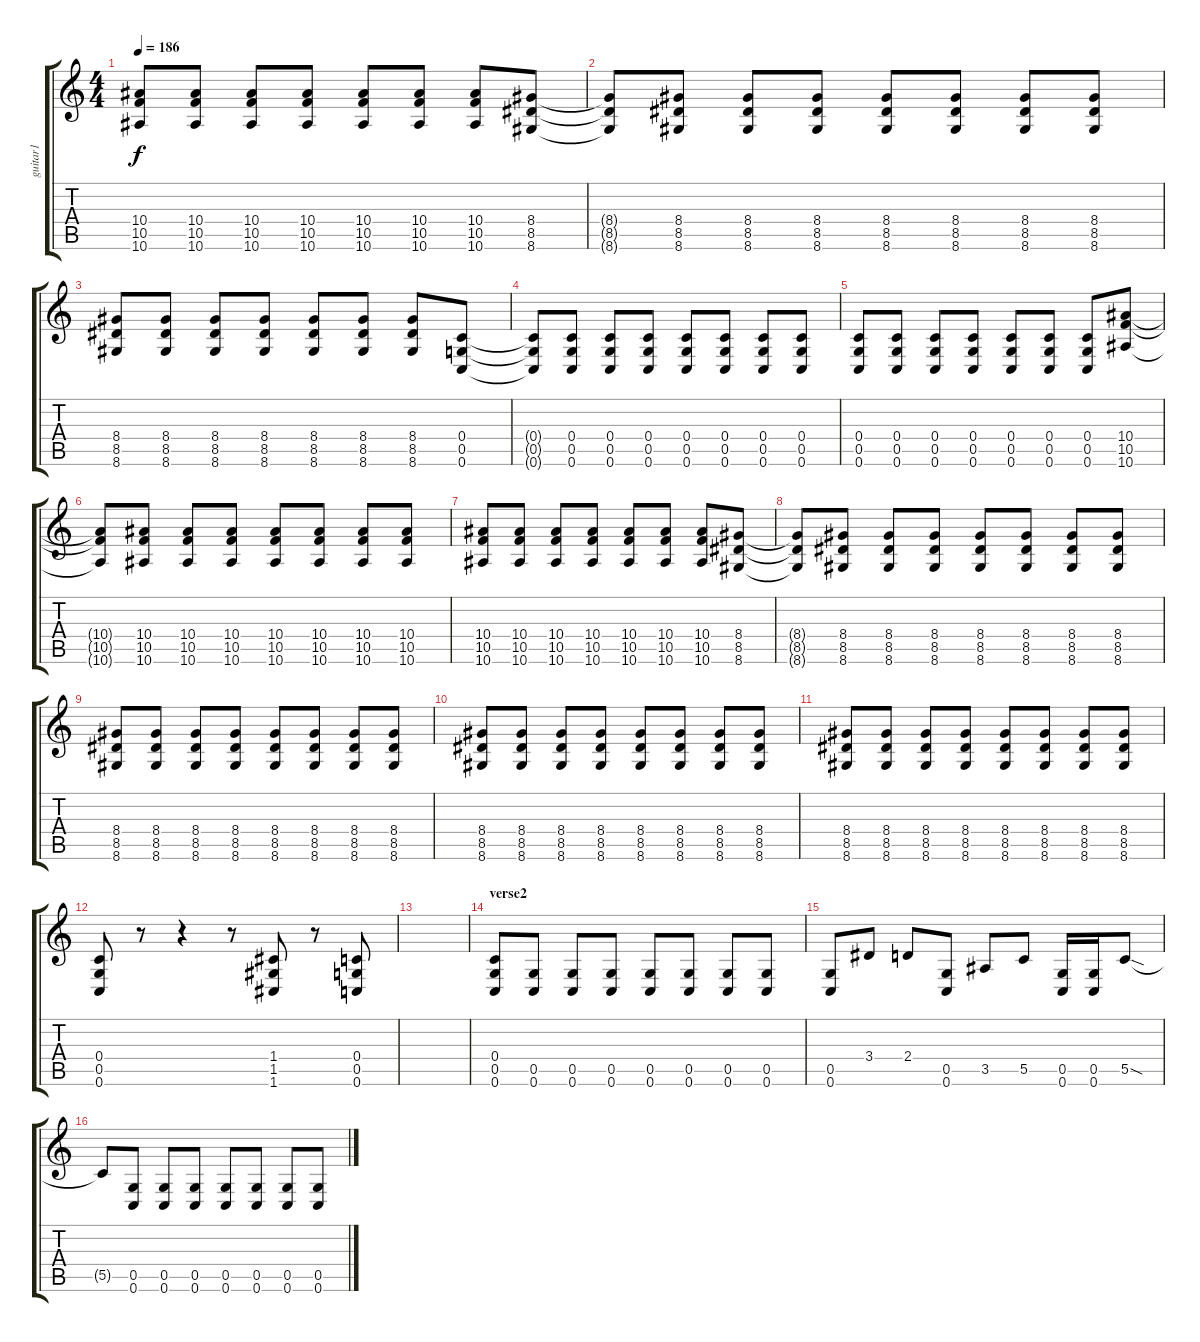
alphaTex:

\track ("guitar1" "guitar1") {instrument distortionguitar}
\staff {score tabs}
\tuning (D4 A3 F3 C3 G2 C2) {hide}
\ts (4 4)
\tempo 186
\clef g2
\ks c
(10.4 10.5 10.6).8{dy f} (10.4 10.5 10.6).8 (10.4 10.5 10.6).8 (10.4 10.5 10.6).8 (10.4 10.5 10.6).8 (10.4 10.5 10.6).8 (10.4 10.5 10.6).8 (8.4 8.5 8.6).8 |
(8.4{t} 8.5{t} 8.6{t}).8 (8.4 8.5 8.6).8 (8.4 8.5 8.6).8 (8.4 8.5 8.6).8 (8.4 8.5 8.6).8 (8.4 8.5 8.6).8 (8.4 8.5 8.6).8 (8.4 8.5 8.6).8 |
(8.4 8.5 8.6).8 (8.4 8.5 8.6).8 (8.4 8.5 8.6).8 (8.4 8.5 8.6).8 (8.4 8.5 8.6).8 (8.4 8.5 8.6).8 (8.4 8.5 8.6).8 (0.4 0.5 0.6).8 |
(0.4{t} 0.5{t} 0.6{t}).8 (0.4 0.5 0.6).8 (0.4 0.5 0.6).8 (0.4 0.5 0.6).8 (0.4 0.5 0.6).8 (0.4 0.5 0.6).8 (0.4 0.5 0.6).8 (0.4 0.5 0.6).8 |
(0.4 0.5 0.6).8 (0.4 0.5 0.6).8 (0.4 0.5 0.6).8 (0.4 0.5 0.6).8 (0.4 0.5 0.6).8 (0.4 0.5 0.6).8 (0.4 0.5 0.6).8 (10.4 10.5 10.6).8 |
(10.4{t} 10.5{t} 10.6{t}).8 (10.4 10.5 10.6).8 (10.4 10.5 10.6).8 (10.4 10.5 10.6).8 (10.4 10.5 10.6).8 (10.4 10.5 10.6).8 (10.4 10.5 10.6).8 (10.4 10.5 10.6).8 |
(10.4 10.5 10.6).8 (10.4 10.5 10.6).8 (10.4 10.5 10.6).8 (10.4 10.5 10.6).8 (10.4 10.5 10.6).8 (10.4 10.5 10.6).8 (10.4 10.5 10.6).8 (8.4 8.5 8.6).8 |
(8.4{t} 8.5{t} 8.6{t}).8 (8.4 8.5 8.6).8 (8.4 8.5 8.6).8 (8.4 8.5 8.6).8 (8.4 8.5 8.6).8 (8.4 8.5 8.6).8 (8.4 8.5 8.6).8 (8.4 8.5 8.6).8 |
(8.4 8.5 8.6).8 (8.4 8.5 8.6).8 (8.4 8.5 8.6).8 (8.4 8.5 8.6).8 (8.4 8.5 8.6).8 (8.4 8.5 8.6).8 (8.4 8.5 8.6).8 (8.4 8.5 8.6).8 |
(8.4 8.5 8.6).8 (8.4 8.5 8.6).8 (8.4 8.5 8.6).8 (8.4 8.5 8.6).8 (8.4 8.5 8.6).8 (8.4 8.5 8.6).8 (8.4 8.5 8.6).8 (8.4 8.5 8.6).8 |
(8.4 8.5 8.6).8 (8.4 8.5 8.6).8 (8.4 8.5 8.6).8 (8.4 8.5 8.6).8 (8.4 8.5 8.6).8 (8.4 8.5 8.6).8 (8.4 8.5 8.6).8 (8.4 8.5 8.6).8 |
(0.4 0.5 0.6).8 r.8 r.4 r.8 (1.4 1.5 1.6).8 r.8 (0.4 0.5 0.6).8 |
|
\section ("" "verse2")
(0.4 0.5 0.6).8 (0.5 0.6).8 (0.5 0.6).8 (0.5 0.6).8 (0.5 0.6).8 (0.5 0.6).8 (0.5 0.6).8 (0.5 0.6).8 |
(0.5 0.6).8 3.4.8 2.4.8 (0.5 0.6).8 3.5.8 5.5.8 (0.5 0.6).16 (0.5 0.6).16 5.5{sod}.8 |
5.5{t}.8 (0.5 0.6).8 (0.5 0.6).8 (0.5 0.6).8 (0.5 0.6).8 (0.5 0.6).8 (0.5 0.6).8 (0.5 0.6).8
